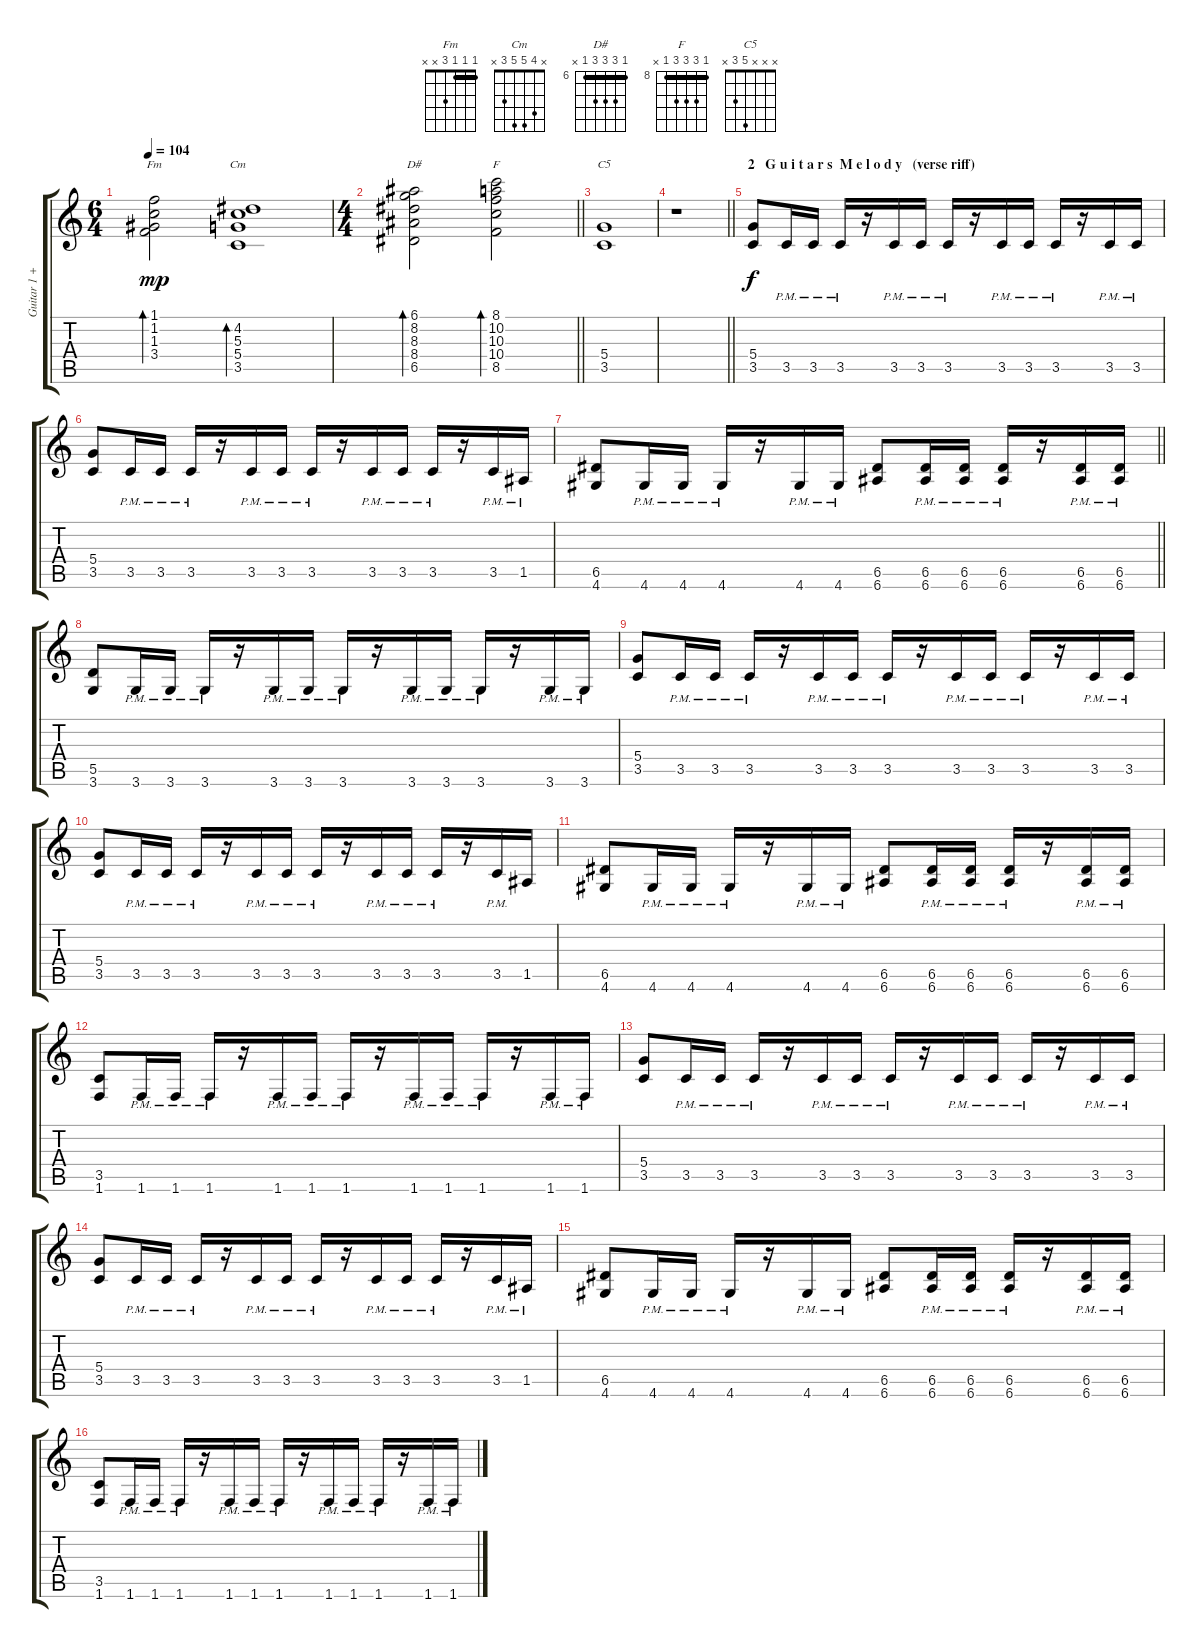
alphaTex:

\track ("Guitar 1 + Voice" "Guitar 1 +") {instrument acousticguitarsteel}
\staff {score tabs}
\tuning (E4 B3 G3 D3 A2 E2) {hide}
\chord ("Fm" 1 1 1 3 x x) {barre 1}
\chord ("Cm" x 4 5 5 3 x)
\chord ("D#" 6 8 8 8 6 x) {firstfret 6 barre 6}
\chord ("F" 8 10 10 10 8 x) {firstfret 8 barre 8}
\chord ("C5" x x x 5 3 x)
\ts (6 4)
\tempo 104
\clef g2
\ks c
(1.1 1.2 1.3 3.4).2{bd 240 ch "Fm" dy mp} (4.2 5.3 5.4 3.5).1{bd 240 ch "Cm"} |
\ts (4 4)
\barLineRight lightlight
(6.1 8.2 8.3 8.4 6.5).2{bd 240 ch "D#"} (8.1 10.2 10.3 10.4 8.5).2{bd 240 ch "F"} |
(5.4 3.5).1{ch "C5"} |
\barLineRight lightlight
r.1{instrument distortionguitar} |
\section ("" "2   G u i t a r s  M e l o d y   (verse riff)")
(5.4 3.5).8{dy f} 3.5{pm}.16 3.5{pm}.16 3.5{pm}.16 r.16 3.5{pm}.16 3.5{pm}.16 3.5{pm}.16 r.16 3.5{pm}.16 3.5{pm}.16 3.5{pm}.16 r.16 3.5{pm}.16 3.5{pm}.16 |
(5.4 3.5).8 3.5{pm}.16 3.5{pm}.16 3.5{pm}.16 r.16 3.5{pm}.16 3.5{pm}.16 3.5{pm}.16 r.16 3.5{pm}.16 3.5{pm}.16 3.5{pm}.16 r.16 3.5{pm}.16 1.5{pm}.16 |
\barLineRight lightlight
(6.5 4.6).8 4.6{pm}.16 4.6{pm}.16 4.6{pm}.16 r.16 4.6{pm}.16 4.6{pm}.16 (6.5 6.6).8 (6.5{pm} 6.6{pm}).16 (6.5{pm} 6.6{pm}).16 (6.5{pm} 6.6{pm}).16 r.16 (6.5{pm} 6.6{pm}).16 (6.5{pm} 6.6{pm}).16 |
(5.5 3.6).8 3.6{pm}.16 3.6{pm}.16 3.6{pm}.16 r.16 3.6{pm}.16 3.6{pm}.16 3.6{pm}.16 r.16 3.6{pm}.16 3.6{pm}.16 3.6{pm}.16 r.16 3.6{pm}.16 3.6{pm}.16 |
(5.4 3.5).8 3.5{pm}.16 3.5{pm}.16 3.5{pm}.16 r.16 3.5{pm}.16 3.5{pm}.16 3.5{pm}.16 r.16 3.5{pm}.16 3.5{pm}.16 3.5{pm}.16 r.16 3.5{pm}.16 3.5{pm}.16 |
(5.4 3.5).8 3.5{pm}.16 3.5{pm}.16 3.5{pm}.16 r.16 3.5{pm}.16 3.5{pm}.16 3.5{pm}.16 r.16 3.5{pm}.16 3.5{pm}.16 3.5{pm}.16 r.16 3.5{pm}.16 1.5.16 |
(6.5 4.6).8 4.6{pm}.16 4.6{pm}.16 4.6{pm}.16 r.16 4.6{pm}.16 4.6{pm}.16 (6.5 6.6).8 (6.5{pm} 6.6{pm}).16 (6.5{pm} 6.6{pm}).16 (6.5{pm} 6.6{pm}).16 r.16 (6.5{pm} 6.6{pm}).16 (6.5{pm} 6.6{pm}).16 |
(3.5 1.6).8 1.6{pm}.16 1.6{pm}.16 1.6{pm}.16 r.16 1.6{pm}.16 1.6{pm}.16 1.6{pm}.16 r.16 1.6{pm}.16 1.6{pm}.16 1.6{pm}.16 r.16 1.6{pm}.16 1.6{pm}.16 |
(5.4 3.5).8 3.5{pm}.16 3.5{pm}.16 3.5{pm}.16 r.16 3.5{pm}.16 3.5{pm}.16 3.5{pm}.16 r.16 3.5{pm}.16 3.5{pm}.16 3.5{pm}.16 r.16 3.5{pm}.16 3.5{pm}.16 |
(5.4 3.5).8 3.5{pm}.16 3.5{pm}.16 3.5{pm}.16 r.16 3.5{pm}.16 3.5{pm}.16 3.5{pm}.16 r.16 3.5{pm}.16 3.5{pm}.16 3.5{pm}.16 r.16 3.5{pm}.16 1.5{pm}.16 |
(6.5 4.6).8 4.6{pm}.16 4.6{pm}.16 4.6{pm}.16 r.16 4.6{pm}.16 4.6{pm}.16 (6.5 6.6).8 (6.5{pm} 6.6{pm}).16 (6.5{pm} 6.6{pm}).16 (6.5{pm} 6.6{pm}).16 r.16 (6.5{pm} 6.6{pm}).16 (6.5{pm} 6.6{pm}).16 |
(3.5 1.6).8 1.6{pm}.16 1.6{pm}.16 1.6{pm}.16 r.16 1.6{pm}.16 1.6{pm}.16 1.6{pm}.16 r.16 1.6{pm}.16 1.6{pm}.16 1.6{pm}.16 r.16 1.6{pm}.16 1.6{pm}.16
